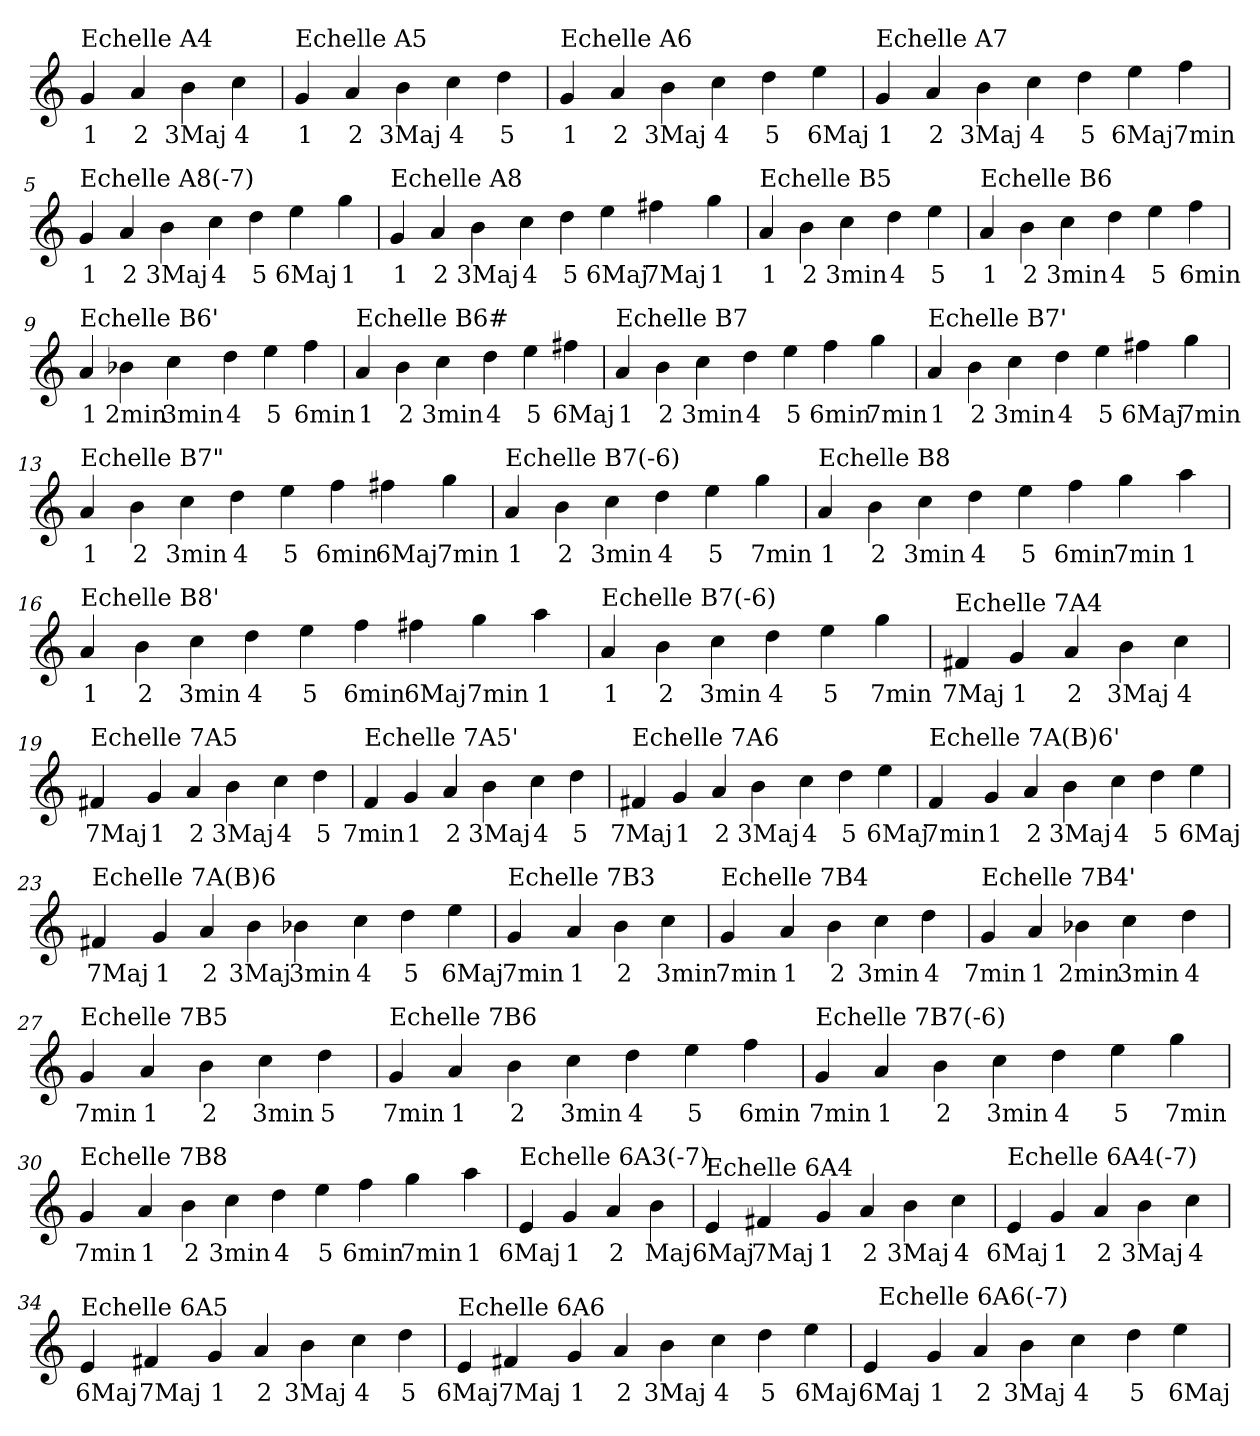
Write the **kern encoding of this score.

**kern	**text
*part1	*part1
*staff1	*staff1
*clefG2	*
*k[]	*
*C:	*
=1	=1
!LO:TX:a:t=Echelle A4	!
!	!LO:LY:b
4g	1
!	!LO:LY:b
4a	2
!	!LO:LY:b
4b	3Maj
!	!LO:LY:b
4cc	4
=2	=2
!LO:TX:a:t=Echelle A5	!
!	!LO:LY:b
4g	1
!	!LO:LY:b
4a	2
!	!LO:LY:b
4b	3Maj
!	!LO:LY:b
4cc	4
!	!LO:LY:b
4dd	5
!!LO:LB:g=z
=3	=3
!LO:TX:a:t=Echelle A6	!
!	!LO:LY:b
4g	1
!	!LO:LY:b
4a	2
!	!LO:LY:b
4b	3Maj
!	!LO:LY:b
4cc	4
!	!LO:LY:b
4dd	5
!	!LO:LY:b
4ee	6Maj
=4	=4
!LO:TX:a:t=Echelle A7	!
!	!LO:LY:b
4g	1
!	!LO:LY:b
4a	2
!	!LO:LY:b
4b	3Maj
!	!LO:LY:b
4cc	4
!	!LO:LY:b
4dd	5
!	!LO:LY:b
4ee	6Maj
!	!LO:LY:b
4ff	7min
!!LO:LB:g=z
=5	=5
!LO:TX:a:t=Echelle A8(-7)	!
!	!LO:LY:b
4g	1
!	!LO:LY:b
4a	2
!	!LO:LY:b
4b	3Maj
!	!LO:LY:b
4cc	4
!	!LO:LY:b
4dd	5
!	!LO:LY:b
4ee	6Maj
!	!LO:LY:b
4gg	1
=6	=6
!LO:TX:a:t=Echelle A8	!
!	!LO:LY:b
4g	1
!	!LO:LY:b
4a	2
!	!LO:LY:b
4b	3Maj
!	!LO:LY:b
4cc	4
!	!LO:LY:b
4dd	5
!	!LO:LY:b
4ee	6Maj
!	!LO:LY:b
4ff#X	7Maj
!	!LO:LY:b
4gg	1
!!LO:LB:g=z
=7	=7
!LO:TX:a:t=Echelle B5	!
!	!LO:LY:b
4a	1
!	!LO:LY:b
4b	2
!	!LO:LY:b
4cc	3min
!	!LO:LY:b
4dd	4
!	!LO:LY:b
4ee	5
=8	=8
!LO:TX:a:t=Echelle B6	!
!	!LO:LY:b
4a	1
!	!LO:LY:b
4b	2
!	!LO:LY:b
4cc	3min
!	!LO:LY:b
4dd	4
!	!LO:LY:b
4ee	5
!	!LO:LY:b
4ff	6min
!!LO:LB:g=z
=9	=9
!LO:TX:a:t=Echelle B6'	!
!	!LO:LY:b
4a	1
!	!LO:LY:b
4b-X	2min
!	!LO:LY:b
4cc	3min
!	!LO:LY:b
4dd	4
!	!LO:LY:b
4ee	5
!	!LO:LY:b
4ff	6min
=10	=10
!LO:TX:a:t=Echelle B6#	!
!	!LO:LY:b
4a	1
!	!LO:LY:b
4b	2
!	!LO:LY:b
4cc	3min
!	!LO:LY:b
4dd	4
!	!LO:LY:b
4ee	5
!	!LO:LY:b
4ff#X	6Maj
!!LO:LB:g=z
=11	=11
!LO:TX:a:t=Echelle B7	!
!	!LO:LY:b
4a	1
!	!LO:LY:b
4b	2
!	!LO:LY:b
4cc	3min
!	!LO:LY:b
4dd	4
!	!LO:LY:b
4ee	5
!	!LO:LY:b
4ff	6min
!	!LO:LY:b
4gg	7min
=12	=12
!LO:TX:a:t=Echelle B7'	!
!	!LO:LY:b
4a	1
!	!LO:LY:b
4b	2
!	!LO:LY:b
4cc	3min
!	!LO:LY:b
4dd	4
!	!LO:LY:b
4ee	5
!	!LO:LY:b
4ff#X	6Maj
!	!LO:LY:b
4gg	7min
!!LO:LB:g=z
=13	=13
!LO:TX:a:t=Echelle B7"	!
!	!LO:LY:b
4a	1
!	!LO:LY:b
4b	2
!	!LO:LY:b
4cc	3min
!	!LO:LY:b
4dd	4
!	!LO:LY:b
4ee	5
!	!LO:LY:b
4ff	6min
!	!LO:LY:b
4ff#X	6Maj
!	!LO:LY:b
4gg	7min
=14	=14
!LO:TX:a:t=Echelle B7(-6)	!
!	!LO:LY:b
4a	1
!	!LO:LY:b
4b	2
!	!LO:LY:b
4cc	3min
!	!LO:LY:b
4dd	4
!	!LO:LY:b
4ee	5
!	!LO:LY:b
4gg	7min
!!LO:LB:g=z
=15	=15
!LO:TX:a:t=Echelle B8	!
!	!LO:LY:b
4a	1
!	!LO:LY:b
4b	2
!	!LO:LY:b
4cc	3min
!	!LO:LY:b
4dd	4
!	!LO:LY:b
4ee	5
!	!LO:LY:b
4ff	6min
!	!LO:LY:b
4gg	7min
!	!LO:LY:b
4aa	1
=16	=16
!LO:TX:a:t=Echelle B8'	!
!	!LO:LY:b
4a	1
!	!LO:LY:b
4b	2
!	!LO:LY:b
4cc	3min
!	!LO:LY:b
4dd	4
!	!LO:LY:b
4ee	5
!	!LO:LY:b
4ff	6min
!	!LO:LY:b
4ff#X	6Maj
!	!LO:LY:b
4gg	7min
!	!LO:LY:b
4aa	1
!!LO:LB:g=z
=17	=17
!LO:TX:a:t=Echelle B7(-6)	!
!	!LO:LY:b
4a	1
!	!LO:LY:b
4b	2
!	!LO:LY:b
4cc	3min
!	!LO:LY:b
4dd	4
!	!LO:LY:b
4ee	5
!	!LO:LY:b
4gg	7min
=18	=18
!LO:TX:a:t=Echelle 7A4	!
!	!LO:LY:b
4f#X	7Maj
!	!LO:LY:b
4g	1
!	!LO:LY:b
4a	2
!	!LO:LY:b
4b	3Maj
!	!LO:LY:b
4cc	4
!!LO:LB:g=z
=19	=19
!LO:TX:a:t=Echelle 7A5	!
!	!LO:LY:b
4f#X	7Maj
!	!LO:LY:b
4g	1
!	!LO:LY:b
4a	2
!	!LO:LY:b
4b	3Maj
!	!LO:LY:b
4cc	4
!	!LO:LY:b
4dd	5
=20	=20
!LO:TX:a:t=Echelle 7A5'	!
!	!LO:LY:b
4f	7min
!	!LO:LY:b
4g	1
!	!LO:LY:b
4a	2
!	!LO:LY:b
4b	3Maj
!	!LO:LY:b
4cc	4
!	!LO:LY:b
4dd	5
!!LO:LB:g=z
=21	=21
!LO:TX:a:t=Echelle 7A6	!
!	!LO:LY:b
4f#X	7Maj
!	!LO:LY:b
4g	1
!	!LO:LY:b
4a	2
!	!LO:LY:b
4b	3Maj
!	!LO:LY:b
4cc	4
!	!LO:LY:b
4dd	5
!	!LO:LY:b
4ee	6Maj
=22	=22
!LO:TX:a:t=Echelle 7A(B)6'	!
!	!LO:LY:b
4f	7min
!	!LO:LY:b
4g	1
!	!LO:LY:b
4a	2
!	!LO:LY:b
4b	3Maj
!	!LO:LY:b
4cc	4
!	!LO:LY:b
4dd	5
!	!LO:LY:b
4ee	6Maj
!!LO:LB:g=z
=23	=23
!LO:TX:a:t=Echelle 7A(B)6	!
!	!LO:LY:b
4f#X	7Maj
!	!LO:LY:b
4g	1
!	!LO:LY:b
4a	2
!	!LO:LY:b
4b	3Maj
!	!LO:LY:b
4b-X	3min
!	!LO:LY:b
4cc	4
!	!LO:LY:b
4dd	5
!	!LO:LY:b
4ee	6Maj
=24	=24
!LO:TX:a:t=Echelle 7B3	!
!	!LO:LY:b
4g	7min
!	!LO:LY:b
4a	1
!	!LO:LY:b
4b	2
!	!LO:LY:b
4cc	3min
!!LO:PB:g=z
=25	=25
!LO:TX:a:t=Echelle 7B4	!
!	!LO:LY:b
4g	7min
!	!LO:LY:b
4a	1
!	!LO:LY:b
4b	2
!	!LO:LY:b
4cc	3min
!	!LO:LY:b
4dd	4
=26	=26
!LO:TX:a:t=Echelle 7B4'	!
!	!LO:LY:b
4g	7min
!	!LO:LY:b
4a	1
!	!LO:LY:b
4b-X	2min
!	!LO:LY:b
4cc	3min
!	!LO:LY:b
4dd	4
!!LO:LB:g=z
=27	=27
!LO:TX:a:t=Echelle 7B5	!
!	!LO:LY:b
4g	7min
!	!LO:LY:b
4a	1
!	!LO:LY:b
4b	2
!	!LO:LY:b
4cc	3min
!	!LO:LY:b
4dd	5
=28	=28
!LO:TX:a:t=Echelle 7B6	!
!	!LO:LY:b
4g	7min
!	!LO:LY:b
4a	1
!	!LO:LY:b
4b	2
!	!LO:LY:b
4cc	3min
!	!LO:LY:b
4dd	4
!	!LO:LY:b
4ee	5
!	!LO:LY:b
4ff	6min
!!LO:LB:g=z
=29	=29
!LO:TX:a:t=Echelle 7B7(-6)	!
!	!LO:LY:b
4g	7min
!	!LO:LY:b
4a	1
!	!LO:LY:b
4b	2
!	!LO:LY:b
4cc	3min
!	!LO:LY:b
4dd	4
!	!LO:LY:b
4ee	5
!	!LO:LY:b
4gg	7min
=30	=30
!LO:TX:a:t=Echelle 7B8	!
!	!LO:LY:b
4g	7min
!	!LO:LY:b
4a	1
!	!LO:LY:b
4b	2
!	!LO:LY:b
4cc	3min
!	!LO:LY:b
4dd	4
!	!LO:LY:b
4ee	5
!	!LO:LY:b
4ff	6min
!	!LO:LY:b
4gg	7min
!	!LO:LY:b
4aa	1
!!LO:LB:g=z
=31	=31
!LO:TX:a:t=Echelle 6A3(-7)	!
!	!LO:LY:b
4e	6Maj
!	!LO:LY:b
4g	1
!	!LO:LY:b
4a	2
!	!LO:LY:b
4b	Maj
=32	=32
!LO:TX:a:t=Echelle 6A4	!
!	!LO:LY:b
4e	6Maj
!	!LO:LY:b
4f#X	7Maj
!	!LO:LY:b
4g	1
!	!LO:LY:b
4a	2
!	!LO:LY:b
4b	3Maj
!	!LO:LY:b
4cc	4
!!LO:LB:g=z
=33	=33
!LO:TX:a:t=Echelle 6A4(-7)	!
!	!LO:LY:b
4e	6Maj
!	!LO:LY:b
4g	1
!	!LO:LY:b
4a	2
!	!LO:LY:b
4b	3Maj
!	!LO:LY:b
4cc	4
=34	=34
!LO:TX:a:t=Echelle 6A5	!
!	!LO:LY:b
4e	6Maj
!	!LO:LY:b
4f#X	7Maj
!	!LO:LY:b
4g	1
!	!LO:LY:b
4a	2
!	!LO:LY:b
4b	3Maj
!	!LO:LY:b
4cc	4
!	!LO:LY:b
4dd	5
!!LO:LB:g=z
=35	=35
!LO:TX:a:t=Echelle 6A6	!
!	!LO:LY:b
4e	6Maj
!	!LO:LY:b
4f#X	7Maj
!	!LO:LY:b
4g	1
!	!LO:LY:b
4a	2
!	!LO:LY:b
4b	3Maj
!	!LO:LY:b
4cc	4
!	!LO:LY:b
4dd	5
!	!LO:LY:b
4ee	6Maj
=36	=36
!	!LO:LY:b
*^	*
4e	32ryy	6Maj
!	!LO:TX:a:t=Echelle 6A6(-7)	!
.	1ryy	.
!	!	!LO:LY:b
4g	.	1
!	!	!LO:LY:b
4a	.	2
!	!	!LO:LY:b
4b	.	3Maj
!	!	!LO:LY:b
4cc	.	4
.	2ryy	.
!	!	!LO:LY:b
4dd	.	5
!	!	!LO:LY:b
4ee	.	6Maj
.	8..ryy	.
*v	*v	*
=	=
*-	*-
